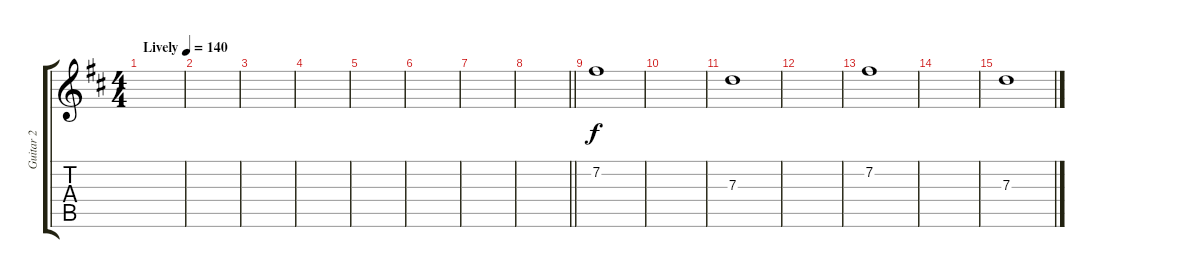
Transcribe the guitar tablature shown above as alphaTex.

\track ("Guitar 2" "Guitar 2") {instrument distortionguitar}
\staff {score tabs}
\tuning (E4 B3 G3 D3 A2 E2) {hide}
\ts (4 4)
\tempo (140 "Lively")
\clef g2
\ks bminor
|
|
|
|
|
|
|
\barLineRight lightlight
|
7.2.1 |
|
7.3.1 |
|
7.2.1 |
|
7.3.1
